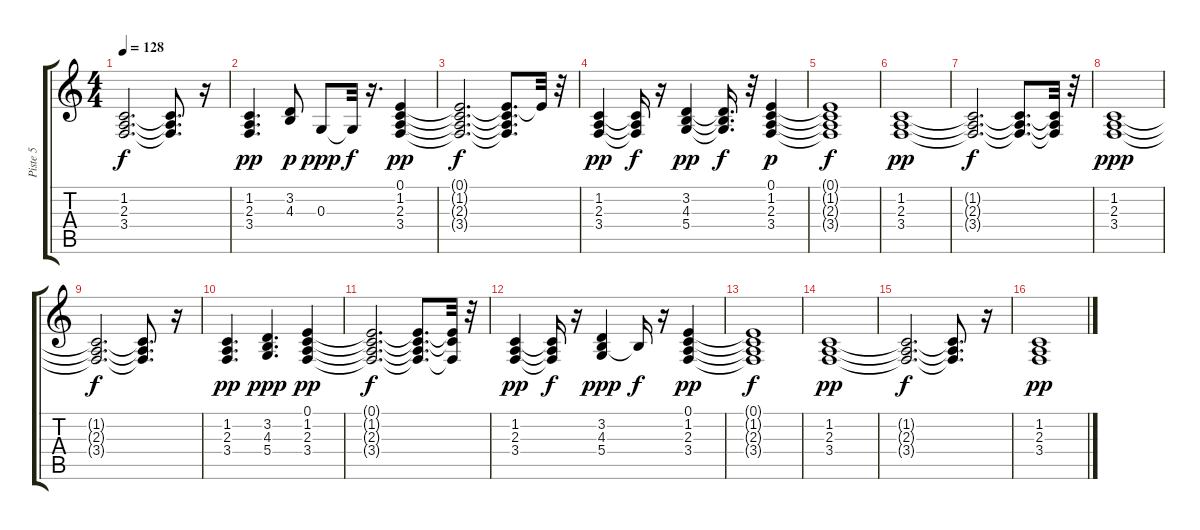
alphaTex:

\track ("Piste 5" "Piste 5") {instrument fx7echoes}
\staff {score tabs}
\tuning (E4 B3 G3 D3 A2 E2) {hide}
\ts (4 4)
\tempo 128
\clef g2
\ks c
(1.2{t} 2.3{t} 3.4{t}).2{d dy f} (1.2{t} 2.3{t} 3.4{t}).8{d} r.16 |
(1.2 2.3 3.4).4{d dy pp} (3.2 4.3).8{dy p} 0.3.8{dy ppp} 0.3{t}.32{dy f} r.16{d} (0.1 1.2 2.3 3.4).4{dy pp} |
(0.1{t} 1.2{t} 2.3{t} 3.4{t}).2{d dy f} (0.1{t} 1.2{t} 2.3{t} 3.4{t}).8{d} 0.1{t}.32 r.32 |
(1.2 2.3 3.4).4{dy pp} (1.2{t} 2.3{t} 3.4{t}).16{dy f} r.16 (3.2 4.3 5.4).4{dy pp} (3.2{t} 4.3{t} 5.4{t}).16{d dy f} r.32 (0.1 1.2 2.3 3.4).4{dy p} |
(0.1{t} 1.2{t} 2.3{t} 3.4{t}).1{dy f} |
(1.2 2.3 3.4).1{dy pp} |
(1.2{t} 2.3{t} 3.4{t}).2{d dy f} (1.2{t} 2.3{t} 3.4{t}).8{d} (1.2{t} 2.3{t} 3.4{t}).32 r.32 |
(1.2 2.3 3.4).1{dy ppp} |
(1.2{t} 2.3{t} 3.4{t}).2{d dy f} (1.2{t} 2.3{t} 3.4{t}).8{d} r.16 |
(1.2 2.3 3.4).4{d dy pp} (3.2 4.3 5.4).4{d dy ppp} (0.1 1.2 2.3 3.4).4{dy pp} |
(0.1{t} 1.2{t} 2.3{t} 3.4{t}).2{d dy f} (0.1{t} 1.2{t} 2.3{t} 3.4{t}).8{d} (0.1{t} 1.2{t} 3.4{t}).32 r.32 |
(1.2 2.3 3.4).4{dy pp} (1.2{t} 2.3{t} 3.4{t}).16{dy f} r.16 (3.2 4.3 5.4).4{dy ppp} 4.3{t}.16{dy f} r.16 (0.1 1.2 2.3 3.4).4{dy pp} |
(0.1{t} 1.2{t} 2.3{t} 3.4{t}).1{dy f} |
(1.2 2.3 3.4).1{dy pp} |
(1.2{t} 2.3{t} 3.4{t}).2{d dy f} (1.2{t} 2.3{t} 3.4{t}).8{d} r.16 |
(1.2 2.3 3.4).1{dy pp}
